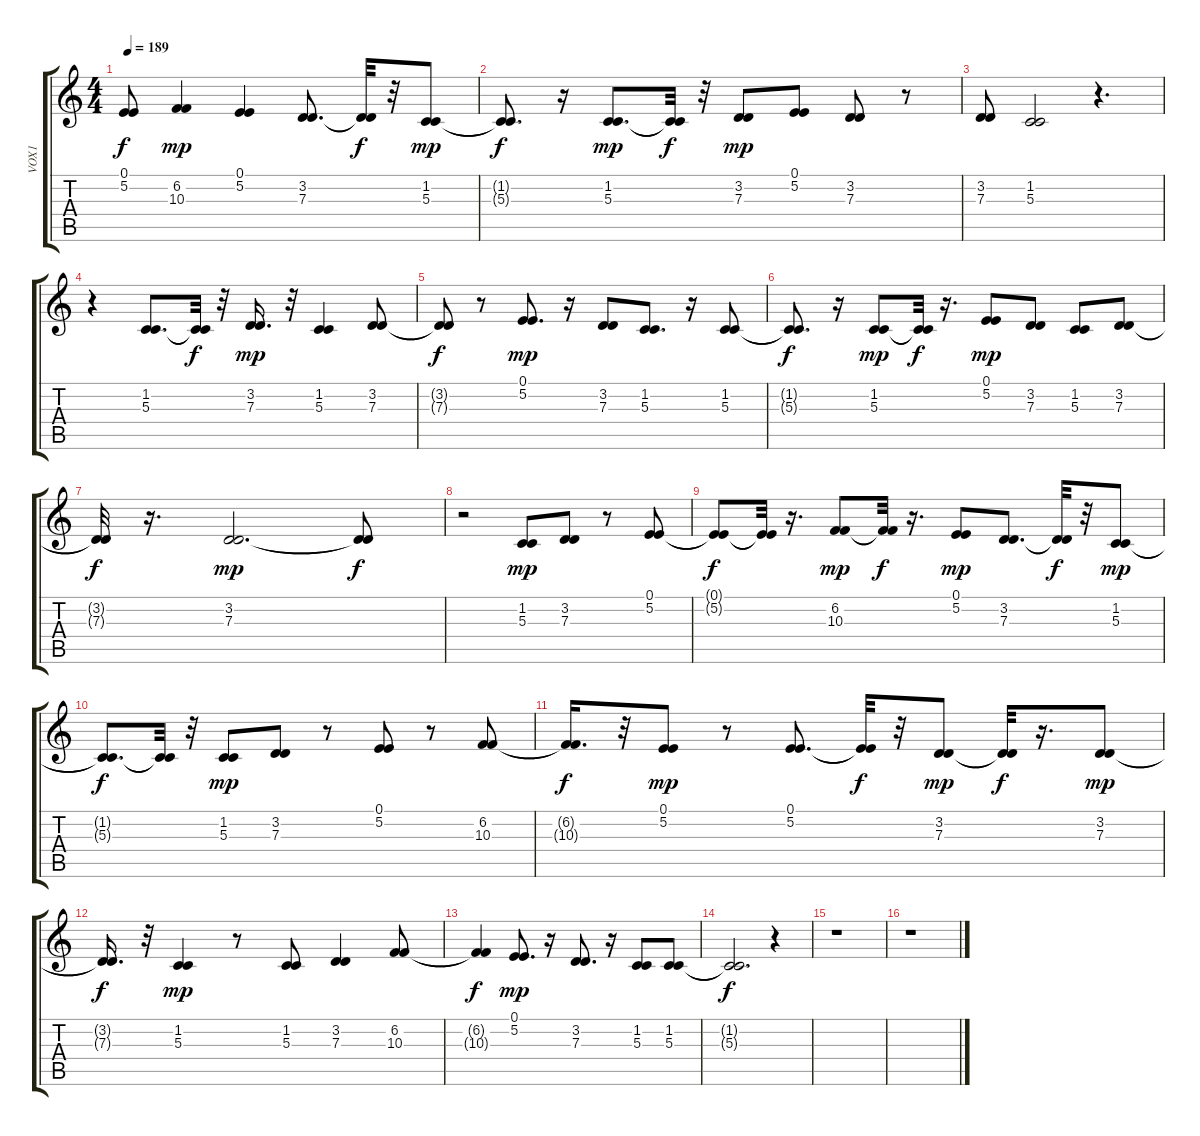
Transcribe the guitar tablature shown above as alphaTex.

\track ("VOX1" "VOX1") {instrument englishhorn}
\staff {score tabs}
\tuning (E4 B3 G3 D3 A2 E2) {hide}
\ts (4 4)
\tempo 189
\clef g2
\ks c
(0.1{t} 5.2{t}).8{dy f} (6.2 10.3).4{dy mp} (0.1 5.2).4 (3.2 7.3).8{d} (3.2{t} 7.3{t}).32{dy f} r.32 (1.2 5.3).8{dy mp} |
(1.2{t} 5.3{t}).8{d dy f} r.16 (1.2 5.3).8{d dy mp} (1.2{t} 5.3{t}).32{dy f} r.32 (3.2 7.3).8{dy mp} (0.1 5.2).8 (3.2 7.3).8 r.8 |
(3.2 7.3).8 (1.2 5.3).2 r.4{d} |
r.4 (1.2 5.3).8{d} (1.2{t} 5.3{t}).32{dy f} r.32 (3.2 7.3).16{d dy mp} r.32 (1.2 5.3).4 (3.2 7.3).8 |
(3.2{t} 7.3{t}).8{dy f} r.8 (0.1 5.2).8{d dy mp} r.16 (3.2 7.3).8 (1.2 5.3).8{d} r.16 (1.2 5.3).8 |
(1.2{t} 5.3{t}).8{d dy f} r.16 (1.2 5.3).8{dy mp} (1.2{t} 5.3{t}).32{dy f} r.16{d} (0.1 5.2).8{dy mp} (3.2 7.3).8 (1.2 5.3).8 (3.2 7.3).8 |
(3.2{t} 7.3{t}).32{dy f} r.16{d} (3.2 7.3).2{d dy mp} (3.2{t} 7.3{t}).8{dy f} |
r.2 (1.2 5.3).8{dy mp} (3.2 7.3).8 r.8 (0.1 5.2).8 |
(0.1{t} 5.2{t}).8{dy f} (0.1{t} 5.2{t}).32 r.16{d} (6.2 10.3).8{dy mp} (6.2{t} 10.3{t}).32{dy f} r.16{d} (0.1 5.2).8{dy mp} (3.2 7.3).8{d} (3.2{t} 7.3{t}).32{dy f} r.32 (1.2 5.3).8{dy mp} |
(1.2{t} 5.3{t}).8{d dy f} (1.2{t} 5.3{t}).32 r.32 (1.2 5.3).8{dy mp} (3.2 7.3).8 r.8 (0.1 5.2).8 r.8 (6.2 10.3).8 |
(6.2{t} 10.3{t}).16{d dy f} r.32 (0.1 5.2).8{dy mp} r.8 (0.1 5.2).8{d} (0.1{t} 5.2{t}).32{dy f} r.32 (3.2 7.3).8{dy mp} (3.2{t} 7.3{t}).32{dy f} r.16{d} (3.2 7.3).8{dy mp} |
(3.2{t} 7.3{t}).16{d dy f} r.32 (1.2 5.3).4{dy mp} r.8 (1.2 5.3).8 (3.2 7.3).4 (6.2 10.3).8 |
(6.2{t} 10.3{t}).4{dy f} (0.1 5.2).8{d dy mp} r.16 (3.2 7.3).8{d} r.16 (1.2 5.3).8 (1.2 5.3).8 |
(1.2{t} 5.3{t}).2{d dy f} r.4 |
r.1 |
r.1
